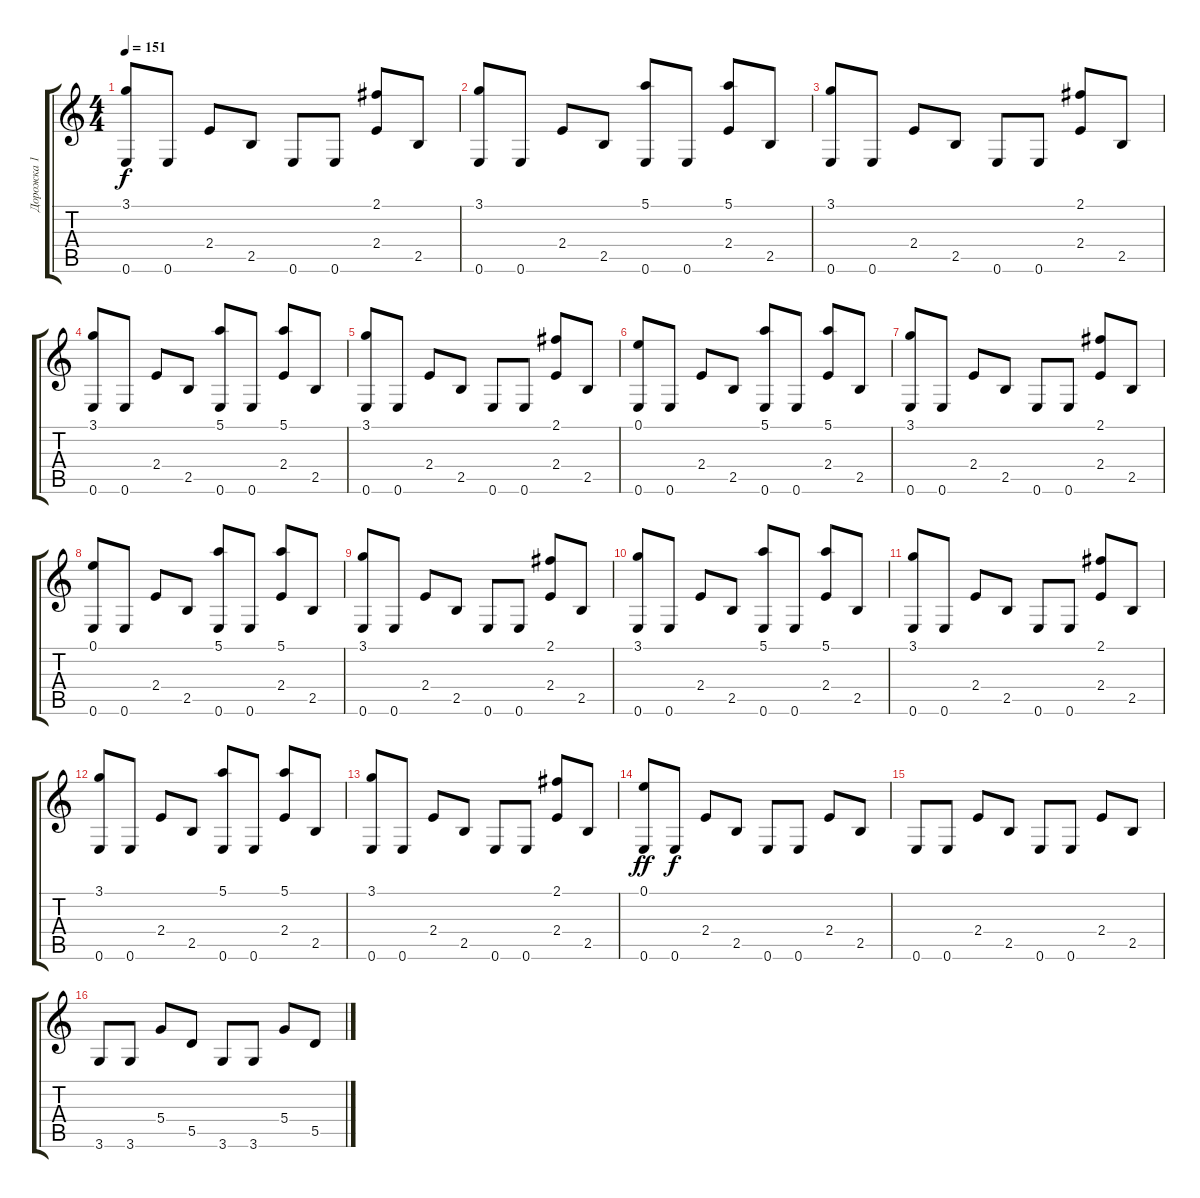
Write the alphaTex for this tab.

\track ("Дорожка 1" "Дорожка 1") {instrument acousticguitarsteel}
\staff {score tabs}
\tuning (E4 B3 G3 D3 A2 E2) {hide}
\ts (4 4)
\tempo 151
\clef g2
\ks c
(3.1 0.6).8{dy f} 0.6.8 2.4.8 2.5.8 0.6.8 0.6.8 (2.1 2.4).8 2.5.8 |
(3.1 0.6).8 0.6.8 2.4.8 2.5.8 (5.1 0.6).8 0.6.8 (5.1 2.4).8 2.5.8 |
(3.1 0.6).8 0.6.8 2.4.8 2.5.8 0.6.8 0.6.8 (2.1 2.4).8 2.5.8 |
(3.1 0.6).8 0.6.8 2.4.8 2.5.8 (5.1 0.6).8 0.6.8 (5.1 2.4).8 2.5.8 |
(3.1 0.6).8 0.6.8 2.4.8 2.5.8 0.6.8 0.6.8 (2.1 2.4).8 2.5.8 |
(0.1 0.6).8 0.6.8 2.4.8 2.5.8 (5.1 0.6).8 0.6.8 (5.1 2.4).8 2.5.8 |
(3.1 0.6).8 0.6.8 2.4.8 2.5.8 0.6.8 0.6.8 (2.1 2.4).8 2.5.8 |
(0.1 0.6).8 0.6.8 2.4.8 2.5.8 (5.1 0.6).8 0.6.8 (5.1 2.4).8 2.5.8 |
(3.1 0.6).8 0.6.8 2.4.8 2.5.8 0.6.8 0.6.8 (2.1 2.4).8 2.5.8 |
(3.1 0.6).8 0.6.8 2.4.8 2.5.8 (5.1 0.6).8 0.6.8 (5.1 2.4).8 2.5.8 |
(3.1 0.6).8 0.6.8 2.4.8 2.5.8 0.6.8 0.6.8 (2.1 2.4).8 2.5.8 |
(3.1 0.6).8 0.6.8 2.4.8 2.5.8 (5.1 0.6).8 0.6.8 (5.1 2.4).8 2.5.8 |
(3.1 0.6).8 0.6.8 2.4.8 2.5.8 0.6.8 0.6.8 (2.1 2.4).8 2.5.8 |
(0.1 0.6).8{dy ff} 0.6.8{dy f} 2.4.8 2.5.8 0.6.8 0.6.8 2.4.8 2.5.8 |
0.6.8 0.6.8 2.4.8 2.5.8 0.6.8 0.6.8 2.4.8 2.5.8 |
3.6.8 3.6.8 5.4.8 5.5.8 3.6.8 3.6.8 5.4.8 5.5.8
